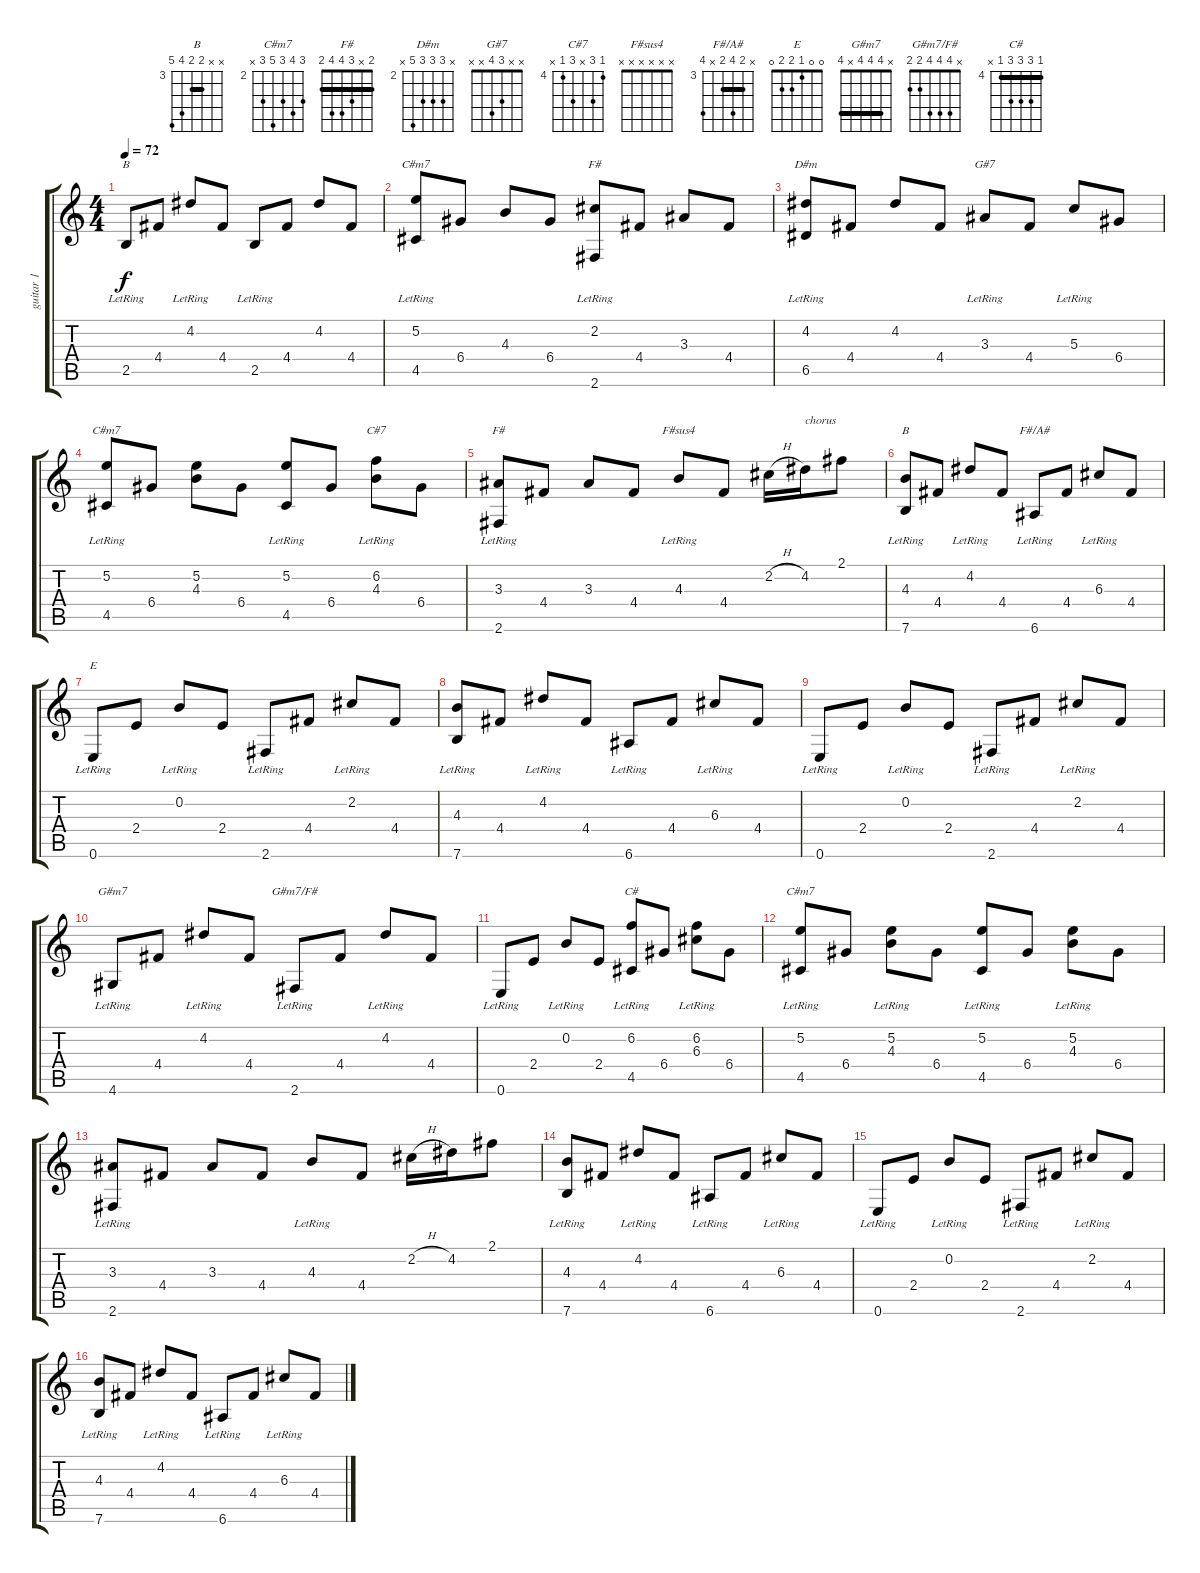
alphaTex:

\track ("guitar 1" "guitar 1") {instrument acousticguitarsteel}
\staff {score tabs}
\tuning (E4 B3 G3 D3 A2 E2) {hide}
\chord ("B" 2 4 4 4 2 x) {barre 2}
\chord ("C#m7" 4 5 4 6 4 x) {firstfret 4 barre 4}
\chord ("F#" 2 2 3 4 4 2) {barre 2}
\chord ("D#m" x 4 4 4 6 x) {firstfret 2}
\chord ("G#7" x x 3 4 x x)
\chord ("C#m7" x x x x x x) {firstfret 0}
\chord ("C#7" 4 6 x 6 4 x) {firstfret 4}
\chord ("F#" 2 x 3 4 4 2) {barre 2}
\chord ("F#sus4" x x x x x x) {firstfret 0}
\chord ("B" x x 4 4 6 7) {firstfret 3 barre 4}
\chord ("F#/A#" x 4 6 4 x 6) {firstfret 3 barre 4}
\chord ("E" 0 0 1 2 2 0)
\chord ("G#m7" x 4 4 4 x 4) {barre 4}
\chord ("G#m7/F#" x 4 4 4 2 2)
\chord ("C#" 4 6 6 6 4 x) {firstfret 4 barre 4}
\chord ("C#m7" 4 5 4 6 4 x) {firstfret 2}
\ts (4 4)
\tempo 72
\clef g2
\ks c
2.5{lr}.8{ch "B" dy f} 4.4.8 4.2{lr}.8 4.4.8 2.5{lr}.8 4.4.8 4.2.8 4.4.8 |
(5.2{lr} 4.5{lr}).8{ch "C#m7"} 6.4.8 4.3.8 6.4.8 (2.2{lr} 2.6{lr}).8{ch "F#"} 4.4.8 3.3.8 4.4.8 |
(4.2{lr} 6.5{lr}).8{ch "D#m"} 4.4.8 4.2.8 4.4.8 3.3{lr}.8{ch "G#7"} 4.4.8 5.3{lr}.8 6.4.8 |
(5.2{lr} 4.5{lr}).8{ch "C#m7"} 6.4.8 (5.2 4.3).8 6.4.8 (5.2 4.5{lr}).8 6.4.8 (6.2{lr} 4.3).8{ch "C#7"} 6.4.8 |
(3.3{lr} 2.6{lr}).8{ch "F#"} 4.4.8 3.3.8 4.4.8 4.3{lr}.8{ch "F#sus4"} 4.4.8 2.2{h}.16 4.2.16{txt "chorus"} 2.1.8 |
(4.3{lr} 7.6{lr}).8{ch "B"} 4.4.8 4.2{lr}.8 4.4.8 6.6{lr}.8{ch "F#/A#"} 4.4.8 6.3{lr}.8 4.4.8 |
0.6{lr}.8{ch "E"} 2.4.8 0.2{lr}.8 2.4.8 2.6{lr}.8 4.4.8 2.2{lr}.8 4.4.8 |
(4.3{lr} 7.6{lr}).8 4.4.8 4.2{lr}.8 4.4.8 6.6{lr}.8 4.4.8 6.3{lr}.8 4.4.8 |
0.6{lr}.8 2.4.8 0.2{lr}.8 2.4.8 2.6{lr}.8 4.4.8 2.2{lr}.8 4.4.8 |
4.6{lr}.8{ch "G#m7"} 4.4.8 4.2{lr}.8 4.4.8 2.6{lr}.8{ch "G#m7/F#"} 4.4.8 4.2{lr}.8 4.4.8 |
0.6{lr}.8 2.4.8 0.2{lr}.8 2.4.8 (6.2{lr} 4.5{lr}).8{ch "C#"} 6.4.8 (6.2{lr} 6.3).8 6.4.8 |
(5.2{lr} 4.5).8{ch "C#m7"} 6.4.8 (5.2{lr} 4.3).8 6.4.8 (5.2{lr} 4.5{lr}).8 6.4.8 (5.2{lr} 4.3).8 6.4.8 |
(3.3{lr} 2.6{lr}).8 4.4.8 3.3.8 4.4.8 4.3{lr}.8 4.4.8 2.2{h}.16 4.2.16 2.1.8 |
(4.3{lr} 7.6{lr}).8 4.4.8 4.2{lr}.8 4.4.8 6.6{lr}.8 4.4.8 6.3{lr}.8 4.4.8 |
0.6{lr}.8 2.4.8 0.2{lr}.8 2.4.8 2.6{lr}.8 4.4.8 2.2{lr}.8 4.4.8 |
(4.3{lr} 7.6{lr}).8 4.4.8 4.2{lr}.8 4.4.8 6.6{lr}.8 4.4.8 6.3{lr}.8 4.4.8
